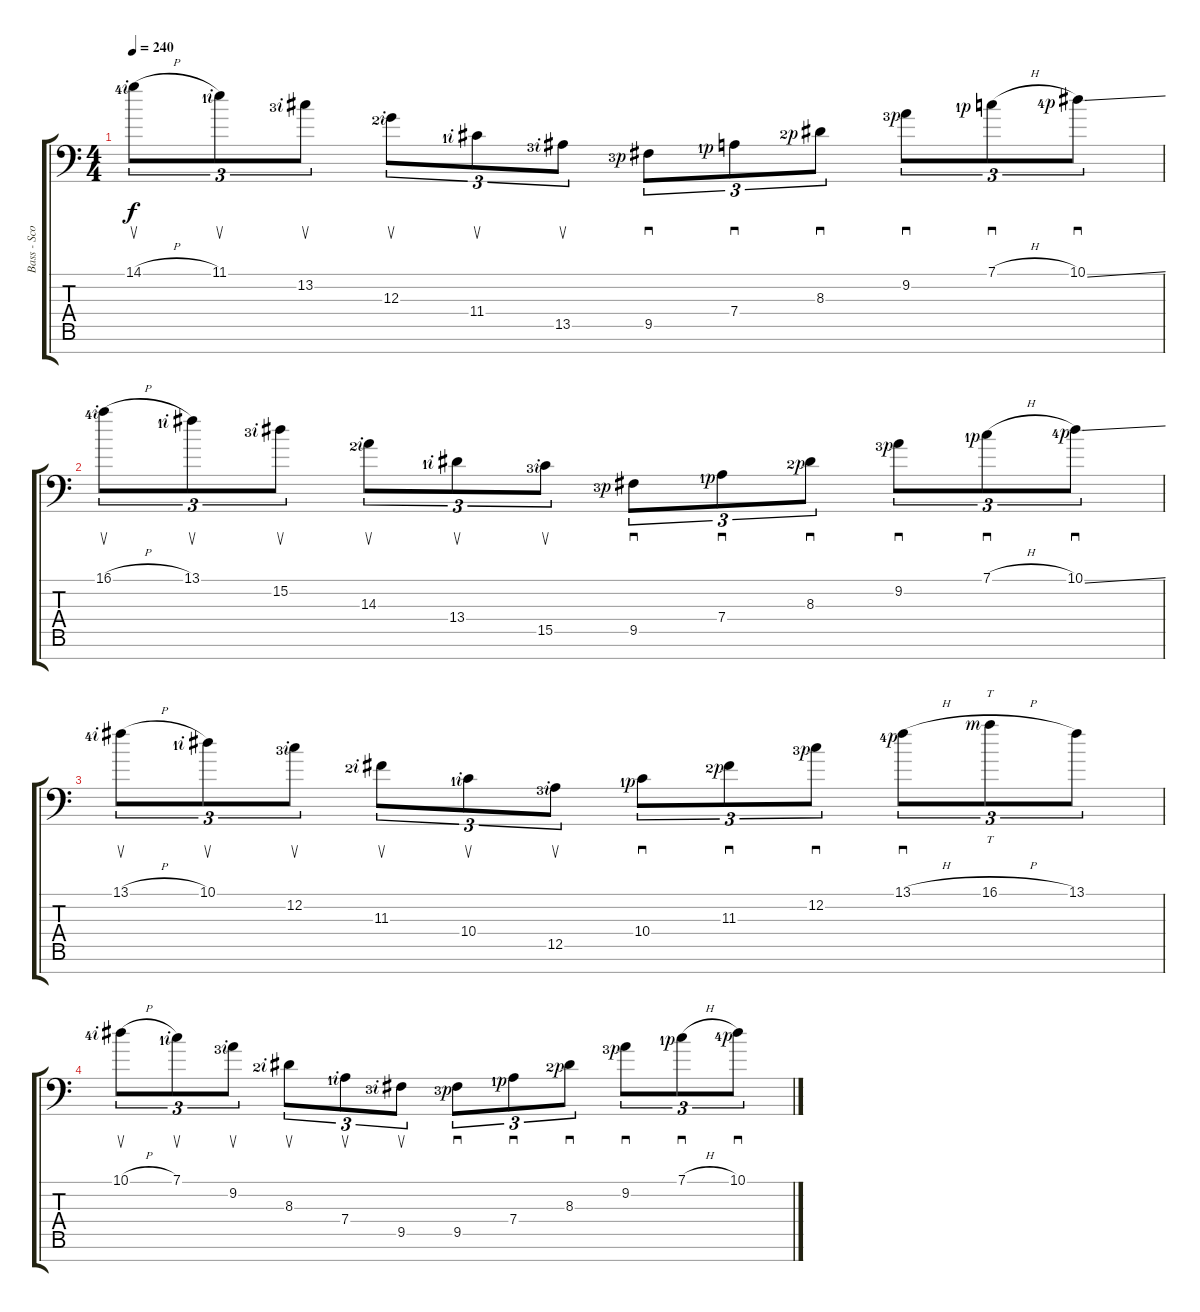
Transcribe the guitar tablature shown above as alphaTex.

\track ("Bass - Scott Plummer" "Bass - Sco") {instrument electricbassfinger}
\staff {score tabs}
\tuning (F3 C3 G2 D2 A1 E1 B0) {hide}
\ts (4 4)
\tempo 240
\clef f4
\ks c
14.1{h lf 5 rf 2}.8{su tu (3 2) dy f} 11.1{lf 2 rf 2}.8{su tu (3 2)} 13.2{lf 4 rf 2}.8{su tu (3 2)} 12.3{lf 3 rf 2}.8{su tu (3 2)} 11.4{lf 2 rf 2}.8{su tu (3 2)} 13.5{lf 4 rf 2}.8{su tu (3 2)} 9.5{lf 4 rf 1}.8{sd tu (3 2)} 7.4{lf 2 rf 1}.8{sd tu (3 2)} 8.3{lf 3 rf 1}.8{sd tu (3 2)} 9.2{lf 4 rf 1}.8{sd tu (3 2)} 7.1{h lf 2 rf 1}.8{sd tu (3 2)} 10.1{ss lf 5 rf 1}.8{sd tu (3 2)} |
16.1{h lf 5 rf 2}.8{su tu (3 2)} 13.1{lf 2 rf 2}.8{su tu (3 2)} 15.2{lf 4 rf 2}.8{su tu (3 2)} 14.3{lf 3 rf 2}.8{su tu (3 2)} 13.4{lf 2 rf 2}.8{su tu (3 2)} 15.5{lf 4 rf 2}.8{su tu (3 2)} 9.5{lf 4 rf 1}.8{sd tu (3 2)} 7.4{lf 2 rf 1}.8{sd tu (3 2)} 8.3{lf 3 rf 1}.8{sd tu (3 2)} 9.2{lf 4 rf 1}.8{sd tu (3 2)} 7.1{h lf 2 rf 1}.8{sd tu (3 2)} 10.1{ss lf 5 rf 1}.8{sd tu (3 2)} |
13.1{h lf 5 rf 2}.8{su tu (3 2)} 10.1{lf 2 rf 2}.8{su tu (3 2)} 12.2{lf 4 rf 2}.8{su tu (3 2)} 11.3{lf 3 rf 2}.8{su tu (3 2)} 10.4{lf 2 rf 2}.8{su tu (3 2)} 12.5{lf 4 rf 2}.8{su tu (3 2)} 10.4{lf 2 rf 1}.8{sd tu (3 2)} 11.3{lf 3 rf 1}.8{sd tu (3 2)} 12.2{lf 4 rf 1}.8{sd tu (3 2)} 13.1{h lf 5 rf 1}.8{sd tu (3 2)} 16.1{h rf 3}.8{tt tu (3 2)} 13.1.8{tu (3 2)} |
10.1{h lf 5 rf 2}.8{su tu (3 2)} 7.1{lf 2 rf 2}.8{su tu (3 2)} 9.2{lf 4 rf 2}.8{su tu (3 2)} 8.3{lf 3 rf 2}.8{su tu (3 2)} 7.4{lf 2 rf 2}.8{su tu (3 2)} 9.5{lf 4 rf 2}.8{su tu (3 2)} 9.5{lf 4 rf 1}.8{sd tu (3 2)} 7.4{lf 2 rf 1}.8{sd tu (3 2)} 8.3{lf 3 rf 1}.8{sd tu (3 2)} 9.2{lf 4 rf 1}.8{sd tu (3 2)} 7.1{h lf 2 rf 1}.8{sd tu (3 2)} 10.1{ss lf 5 rf 1}.8{sd tu (3 2)}
